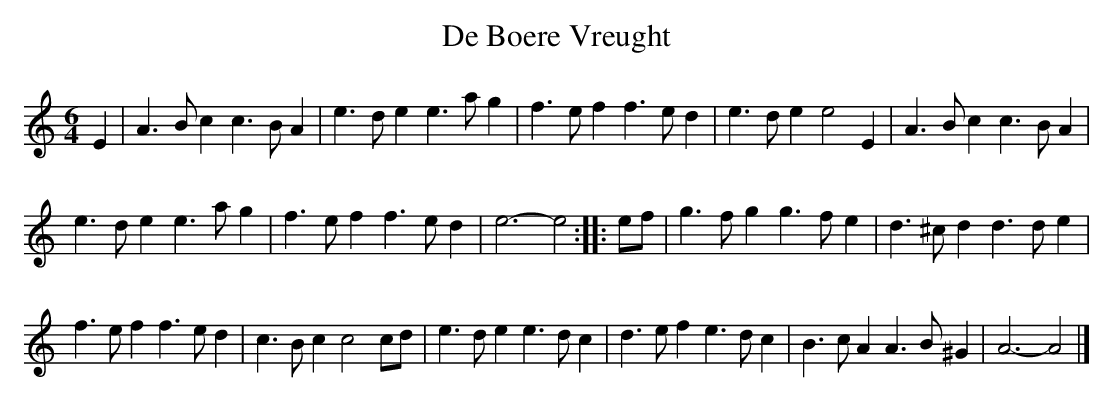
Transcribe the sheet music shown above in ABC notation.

X:1
T:De Boere Vreught
M:6/4
K:Amin
E2|A3Bc2c3BA2|e3de2e3ag2|f3ef2f3ed2|e3de2e4E2|A3Bc2c3BA2|
e3de2e3ag2|f3ef2f3ed2|e6-e4:||:ef|g3fg2g3fe2|d3^cd2d3de2|
f3ef2f3ed2|c3Bc2c4cd|e3de2e3dc2|d3ef2e3dc2|B3cA2A3B^G2|A6-A4|]
